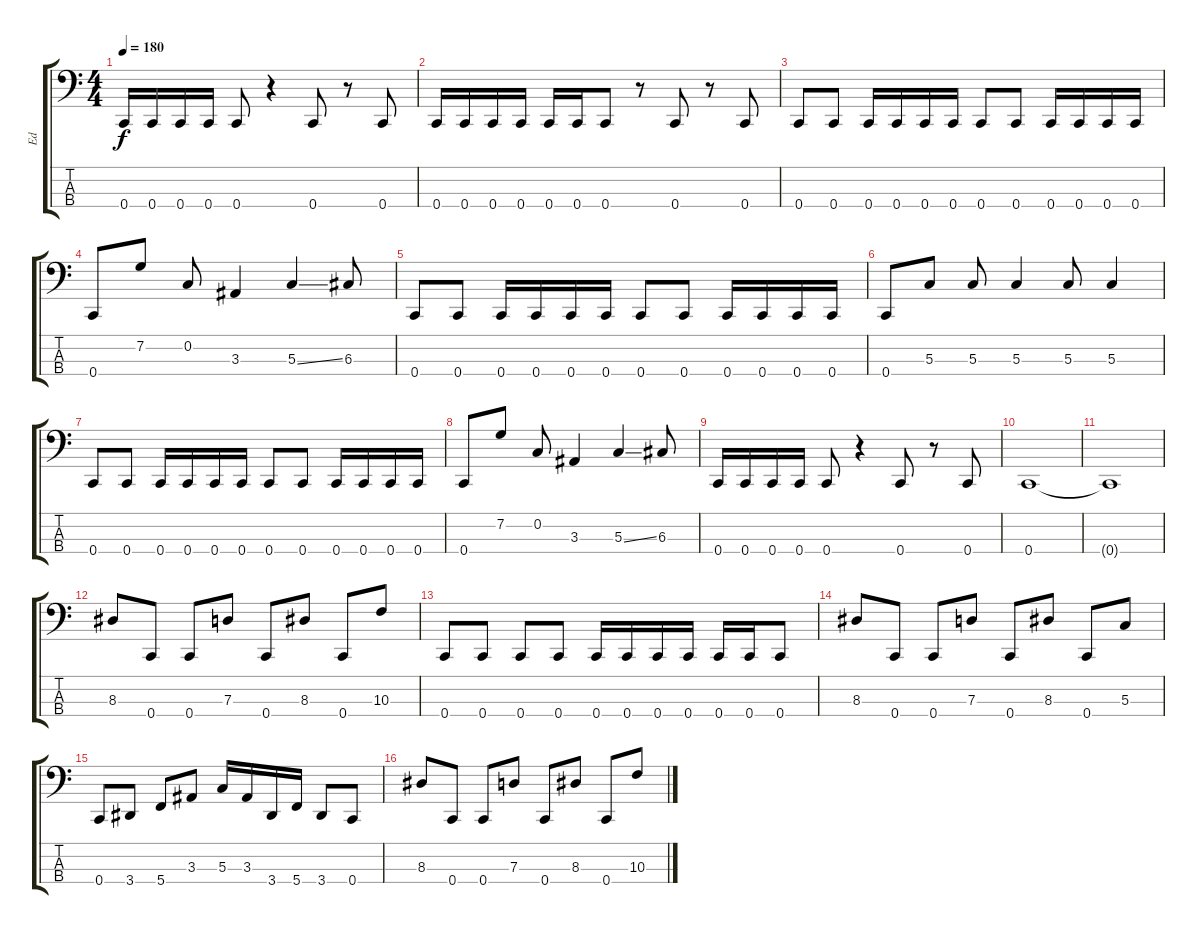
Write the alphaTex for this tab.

\track ("Ed" "Ed") {instrument electricbassfinger}
\staff {score tabs}
\tuning (F2 C2 G1 C1) {hide}
\ts (4 4)
\tempo 180
\clef f4
\ks c
0.4.16{dy f} 0.4.16 0.4.16 0.4.16 0.4.8 r.4 0.4.8 r.8 0.4.8 |
0.4.16 0.4.16 0.4.16 0.4.16 0.4.16 0.4.16 0.4.8 r.8 0.4.8 r.8 0.4.8 |
0.4.8 0.4.8 0.4.16 0.4.16 0.4.16 0.4.16 0.4.8 0.4.8 0.4.16 0.4.16 0.4.16 0.4.16 |
0.4.8 7.2.8 0.2.8 3.3.4 5.3{ss}.4 6.3.8 |
0.4.8 0.4.8 0.4.16 0.4.16 0.4.16 0.4.16 0.4.8 0.4.8 0.4.16 0.4.16 0.4.16 0.4.16 |
0.4.8 5.3.8 5.3.8 5.3.4 5.3.8 5.3.4 |
0.4.8 0.4.8 0.4.16 0.4.16 0.4.16 0.4.16 0.4.8 0.4.8 0.4.16 0.4.16 0.4.16 0.4.16 |
0.4.8 7.2.8 0.2.8 3.3.4 5.3{ss}.4 6.3.8 |
0.4.16 0.4.16 0.4.16 0.4.16 0.4.8 r.4 0.4.8 r.8 0.4.8 |
0.4.1 |
0.4{t}.1 |
8.3.8 0.4.8 0.4.8 7.3.8 0.4.8 8.3.8 0.4.8 10.3.8 |
0.4.8 0.4.8 0.4.8 0.4.8 0.4.16 0.4.16 0.4.16 0.4.16 0.4.16 0.4.16 0.4.8 |
8.3.8 0.4.8 0.4.8 7.3.8 0.4.8 8.3.8 0.4.8 5.3.8 |
0.4.8 3.4.8 5.4.8 3.3.8 5.3.16 3.3.16 3.4.16 5.4.16 3.4.8 0.4.8 |
8.3.8 0.4.8 0.4.8 7.3.8 0.4.8 8.3.8 0.4.8 10.3.8
